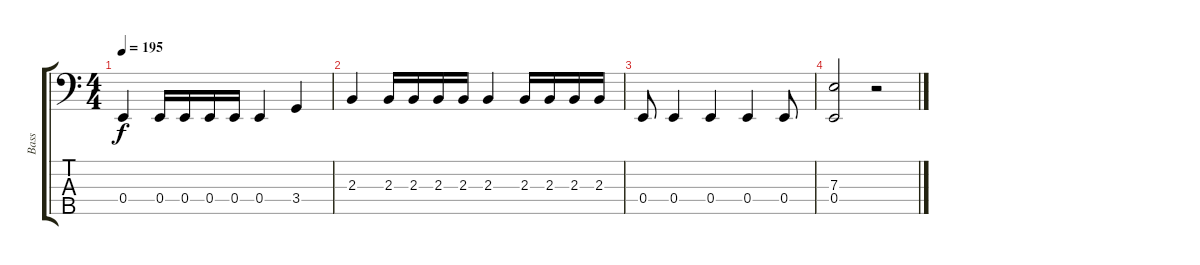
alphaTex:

\track ("Bass" "Bass") {instrument electricbasspick}
\staff {score tabs}
\tuning (G2 D2 A1 E1 B0) {hide}
\ts (4 4)
\tempo 195
\clef f4
\ks c
0.4.4{dy f} 0.4.16 0.4.16 0.4.16 0.4.16 0.4.4 3.4.4 |
2.3.4 2.3.16 2.3.16 2.3.16 2.3.16 2.3.4 2.3.16 2.3.16 2.3.16 2.3.16 |
0.4.8 0.4.4 0.4.4 0.4.4 0.4.8 |
(7.3 0.4).2 r.2
